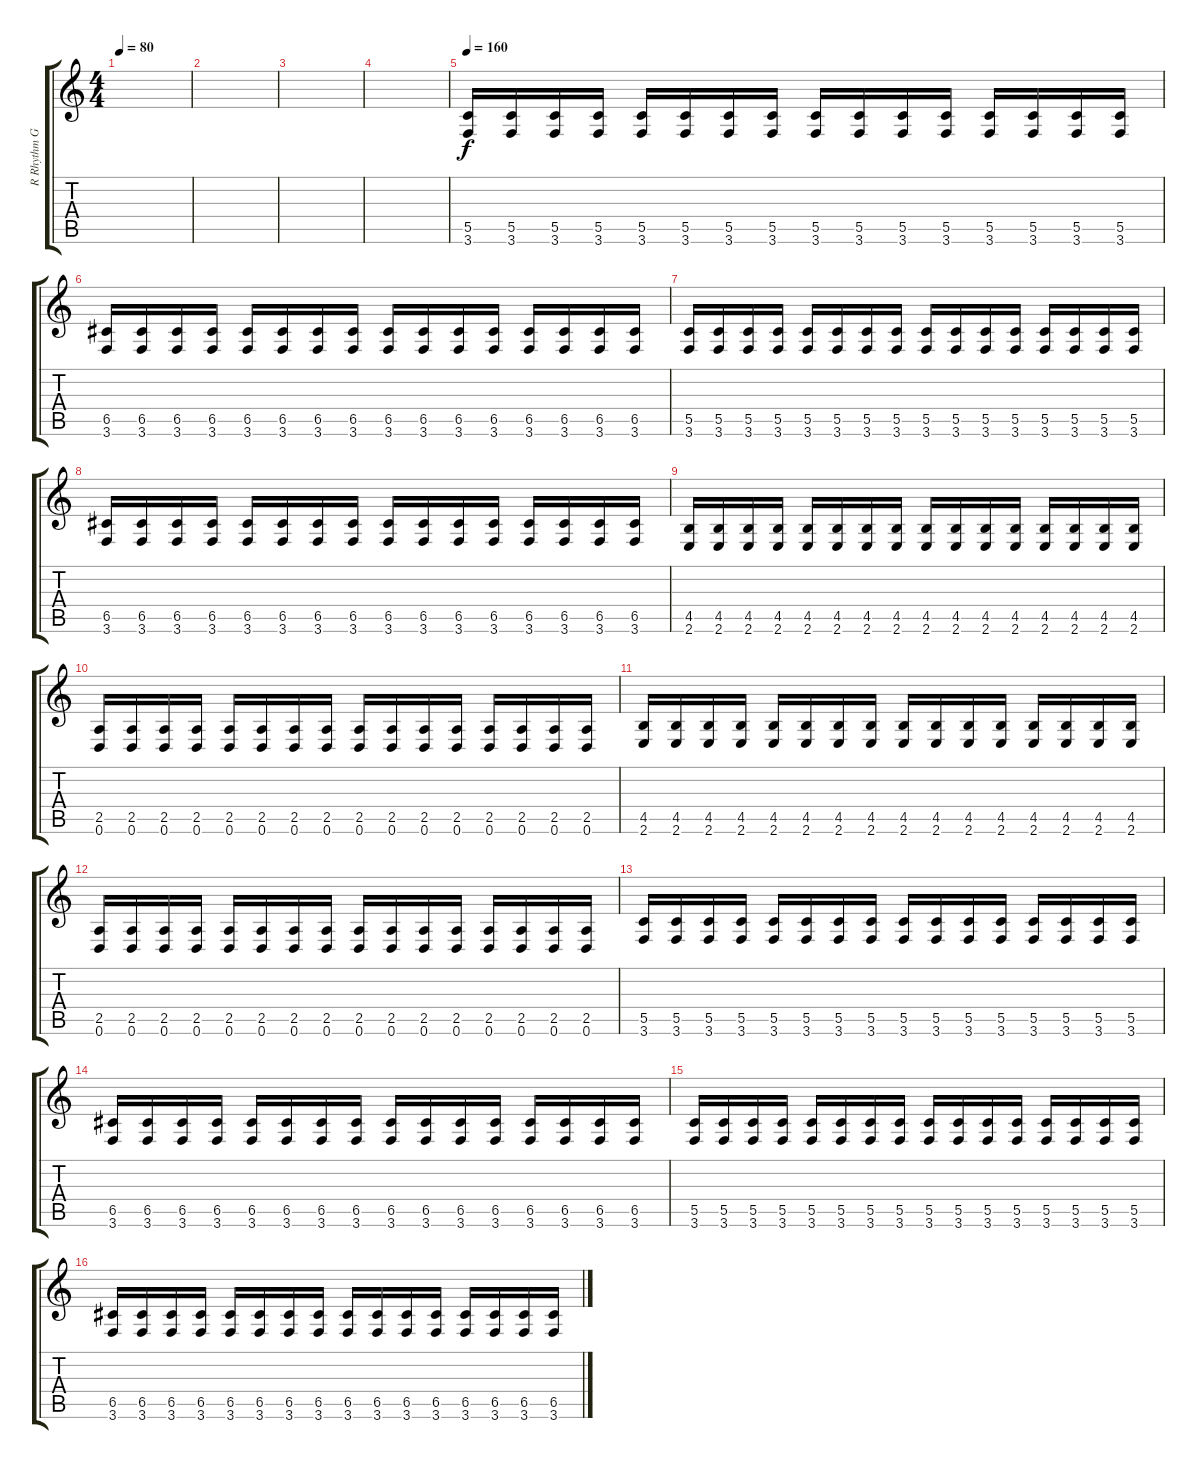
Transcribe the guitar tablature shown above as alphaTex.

\track ("R Rhythm Guitar" "R Rhythm G") {instrument distortionguitar}
\staff {score tabs}
\tuning (D4 A3 F3 C3 G2 D2) {hide}
\ts (4 4)
\tempo 80
\clef g2
\ks c
|
|
|
|
\tempo 160
(5.5 3.6).16 (5.5 3.6).16 (5.5 3.6).16 (5.5 3.6).16 (5.5 3.6).16 (5.5 3.6).16 (5.5 3.6).16 (5.5 3.6).16 (5.5 3.6).16 (5.5 3.6).16 (5.5 3.6).16 (5.5 3.6).16 (5.5 3.6).16 (5.5 3.6).16 (5.5 3.6).16 (5.5 3.6).16 |
(6.5 3.6).16 (6.5 3.6).16 (6.5 3.6).16 (6.5 3.6).16 (6.5 3.6).16 (6.5 3.6).16 (6.5 3.6).16 (6.5 3.6).16 (6.5 3.6).16 (6.5 3.6).16 (6.5 3.6).16 (6.5 3.6).16 (6.5 3.6).16 (6.5 3.6).16 (6.5 3.6).16 (6.5 3.6).16 |
(5.5 3.6).16 (5.5 3.6).16 (5.5 3.6).16 (5.5 3.6).16 (5.5 3.6).16 (5.5 3.6).16 (5.5 3.6).16 (5.5 3.6).16 (5.5 3.6).16 (5.5 3.6).16 (5.5 3.6).16 (5.5 3.6).16 (5.5 3.6).16 (5.5 3.6).16 (5.5 3.6).16 (5.5 3.6).16 |
(6.5 3.6).16 (6.5 3.6).16 (6.5 3.6).16 (6.5 3.6).16 (6.5 3.6).16 (6.5 3.6).16 (6.5 3.6).16 (6.5 3.6).16 (6.5 3.6).16 (6.5 3.6).16 (6.5 3.6).16 (6.5 3.6).16 (6.5 3.6).16 (6.5 3.6).16 (6.5 3.6).16 (6.5 3.6).16 |
(4.5 2.6).16 (4.5 2.6).16 (4.5 2.6).16 (4.5 2.6).16 (4.5 2.6).16 (4.5 2.6).16 (4.5 2.6).16 (4.5 2.6).16 (4.5 2.6).16 (4.5 2.6).16 (4.5 2.6).16 (4.5 2.6).16 (4.5 2.6).16 (4.5 2.6).16 (4.5 2.6).16 (4.5 2.6).16 |
(2.5 0.6).16 (2.5 0.6).16 (2.5 0.6).16 (2.5 0.6).16 (2.5 0.6).16 (2.5 0.6).16 (2.5 0.6).16 (2.5 0.6).16 (2.5 0.6).16 (2.5 0.6).16 (2.5 0.6).16 (2.5 0.6).16 (2.5 0.6).16 (2.5 0.6).16 (2.5 0.6).16 (2.5 0.6).16 |
(4.5 2.6).16 (4.5 2.6).16 (4.5 2.6).16 (4.5 2.6).16 (4.5 2.6).16 (4.5 2.6).16 (4.5 2.6).16 (4.5 2.6).16 (4.5 2.6).16 (4.5 2.6).16 (4.5 2.6).16 (4.5 2.6).16 (4.5 2.6).16 (4.5 2.6).16 (4.5 2.6).16 (4.5 2.6).16 |
(2.5 0.6).16 (2.5 0.6).16 (2.5 0.6).16 (2.5 0.6).16 (2.5 0.6).16 (2.5 0.6).16 (2.5 0.6).16 (2.5 0.6).16 (2.5 0.6).16 (2.5 0.6).16 (2.5 0.6).16 (2.5 0.6).16 (2.5 0.6).16 (2.5 0.6).16 (2.5 0.6).16 (2.5 0.6).16 |
(5.5 3.6).16 (5.5 3.6).16 (5.5 3.6).16 (5.5 3.6).16 (5.5 3.6).16 (5.5 3.6).16 (5.5 3.6).16 (5.5 3.6).16 (5.5 3.6).16 (5.5 3.6).16 (5.5 3.6).16 (5.5 3.6).16 (5.5 3.6).16 (5.5 3.6).16 (5.5 3.6).16 (5.5 3.6).16 |
(6.5 3.6).16 (6.5 3.6).16 (6.5 3.6).16 (6.5 3.6).16 (6.5 3.6).16 (6.5 3.6).16 (6.5 3.6).16 (6.5 3.6).16 (6.5 3.6).16 (6.5 3.6).16 (6.5 3.6).16 (6.5 3.6).16 (6.5 3.6).16 (6.5 3.6).16 (6.5 3.6).16 (6.5 3.6).16 |
(5.5 3.6).16 (5.5 3.6).16 (5.5 3.6).16 (5.5 3.6).16 (5.5 3.6).16 (5.5 3.6).16 (5.5 3.6).16 (5.5 3.6).16 (5.5 3.6).16 (5.5 3.6).16 (5.5 3.6).16 (5.5 3.6).16 (5.5 3.6).16 (5.5 3.6).16 (5.5 3.6).16 (5.5 3.6).16 |
(6.5 3.6).16 (6.5 3.6).16 (6.5 3.6).16 (6.5 3.6).16 (6.5 3.6).16 (6.5 3.6).16 (6.5 3.6).16 (6.5 3.6).16 (6.5 3.6).16 (6.5 3.6).16 (6.5 3.6).16 (6.5 3.6).16 (6.5 3.6).16 (6.5 3.6).16 (6.5 3.6).16 (6.5 3.6).16
